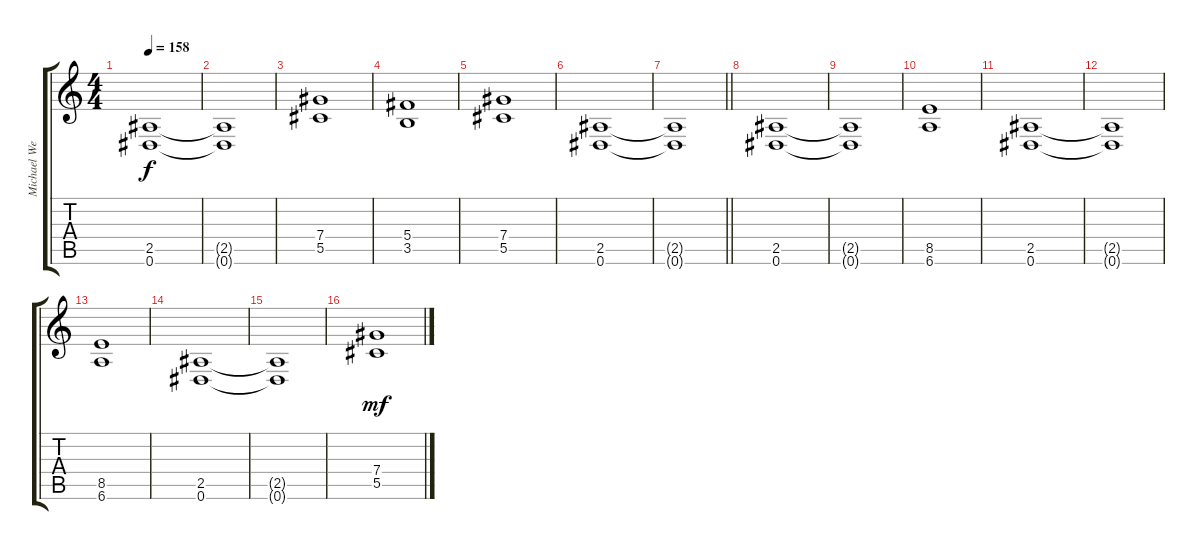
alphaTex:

\track ("Michael Weikath" "Michael We") {instrument distortionguitar}
\staff {score tabs}
\tuning (Eb4 Bb3 Gb3 Db3 Ab2 Eb2) {hide}
\ts (4 4)
\tempo 158
\clef g2
\ks c
(2.5 0.6).1{dy f} |
(2.5{t} 0.6{t}).1 |
(7.4 5.5).1 |
(5.4 3.5).1 |
(7.4 5.5).1 |
(2.5 0.6).1 |
\barLineRight lightlight
(2.5{t} 0.6{t}).1 |
\section ("" "")
(2.5 0.6).1 |
(2.5{t} 0.6{t}).1 |
(8.5 6.6).1 |
(2.5 0.6).1 |
(2.5{t} 0.6{t}).1 |
(8.5 6.6).1 |
(2.5 0.6).1 |
(2.5{t} 0.6{t}).1 |
(7.4 5.5).1{dy mf}
